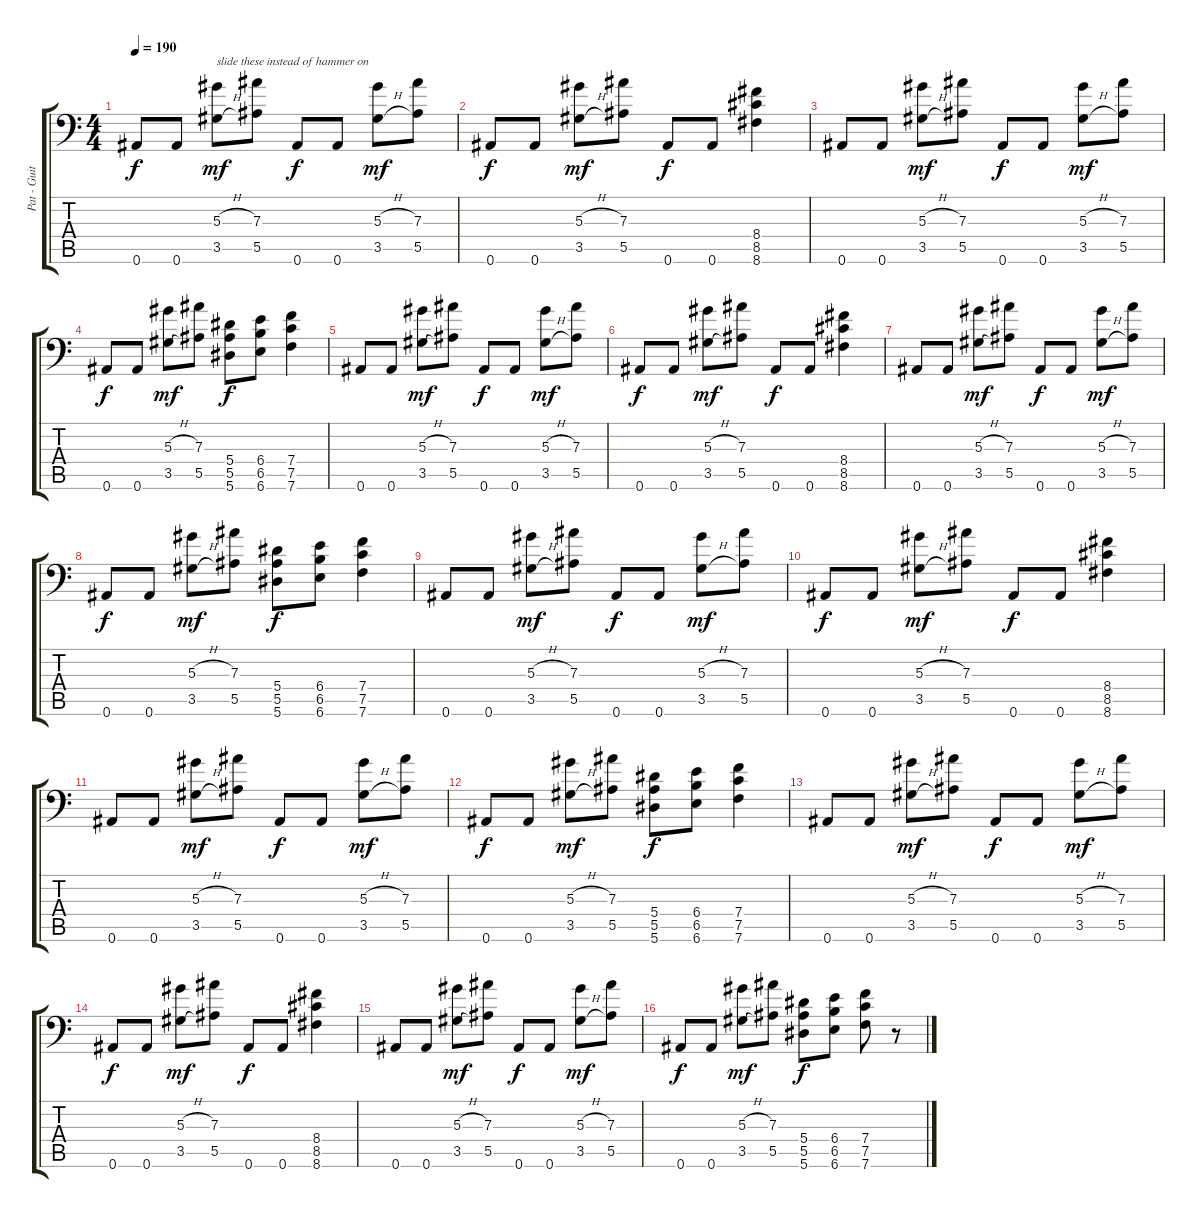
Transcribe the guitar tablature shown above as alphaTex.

\track ("Pat - Guitar" "Pat - Guit") {instrument distortionguitar}
\staff {score tabs}
\tuning (C4 G3 Eb3 Bb2 F2 Bb1) {hide}
\ts (4 4)
\tempo 190
\clef f4
\ks c
0.6.8{dy f} 0.6.8 (5.3{h} 3.5{h}).8{txt "slide these instead of hammer on" dy mf} (7.3 5.5).8 0.6.8{dy f} 0.6.8 (5.3{h} 3.5{h}).8{dy mf} (7.3 5.5).8 |
0.6.8{dy f} 0.6.8 (5.3{h} 3.5{h}).8{dy mf} (7.3 5.5).8 0.6.8{dy f} 0.6.8 (8.4 8.5 8.6).4 |
0.6.8 0.6.8 (5.3{h} 3.5{h}).8{dy mf} (7.3 5.5).8 0.6.8{dy f} 0.6.8 (5.3{h} 3.5{h}).8{dy mf} (7.3 5.5).8 |
0.6.8{dy f} 0.6.8 (5.3{h} 3.5{h}).8{dy mf} (7.3 5.5).8 (5.4 5.5 5.6).8{dy f} (6.4 6.5 6.6).8 (7.4 7.5 7.6).4 |
0.6.8 0.6.8 (5.3{h} 3.5{h}).8{dy mf} (7.3 5.5).8 0.6.8{dy f} 0.6.8 (5.3{h} 3.5{h}).8{dy mf} (7.3 5.5).8 |
0.6.8{dy f} 0.6.8 (5.3{h} 3.5{h}).8{dy mf} (7.3 5.5).8 0.6.8{dy f} 0.6.8 (8.4 8.5 8.6).4 |
0.6.8 0.6.8 (5.3{h} 3.5{h}).8{dy mf} (7.3 5.5).8 0.6.8{dy f} 0.6.8 (5.3{h} 3.5{h}).8{dy mf} (7.3 5.5).8 |
0.6.8{dy f} 0.6.8 (5.3{h} 3.5{h}).8{dy mf} (7.3 5.5).8 (5.4 5.5 5.6).8{dy f} (6.4 6.5 6.6).8 (7.4 7.5 7.6).4 |
0.6.8 0.6.8 (5.3{h} 3.5{h}).8{dy mf} (7.3 5.5).8 0.6.8{dy f} 0.6.8 (5.3{h} 3.5{h}).8{dy mf} (7.3 5.5).8 |
0.6.8{dy f} 0.6.8 (5.3{h} 3.5{h}).8{dy mf} (7.3 5.5).8 0.6.8{dy f} 0.6.8 (8.4 8.5 8.6).4 |
0.6.8 0.6.8 (5.3{h} 3.5{h}).8{dy mf} (7.3 5.5).8 0.6.8{dy f} 0.6.8 (5.3{h} 3.5{h}).8{dy mf} (7.3 5.5).8 |
0.6.8{dy f} 0.6.8 (5.3{h} 3.5{h}).8{dy mf} (7.3 5.5).8 (5.4 5.5 5.6).8{dy f} (6.4 6.5 6.6).8 (7.4 7.5 7.6).4 |
0.6.8 0.6.8 (5.3{h} 3.5{h}).8{dy mf} (7.3 5.5).8 0.6.8{dy f} 0.6.8 (5.3{h} 3.5{h}).8{dy mf} (7.3 5.5).8 |
0.6.8{dy f} 0.6.8 (5.3{h} 3.5{h}).8{dy mf} (7.3 5.5).8 0.6.8{dy f} 0.6.8 (8.4 8.5 8.6).4 |
0.6.8 0.6.8 (5.3{h} 3.5{h}).8{dy mf} (7.3 5.5).8 0.6.8{dy f} 0.6.8 (5.3{h} 3.5{h}).8{dy mf} (7.3 5.5).8 |
0.6.8{dy f} 0.6.8 (5.3{h} 3.5{h}).8{dy mf} (7.3 5.5).8 (5.4 5.5 5.6).8{dy f} (6.4 6.5 6.6).8 (7.4 7.5 7.6).8 r.8
